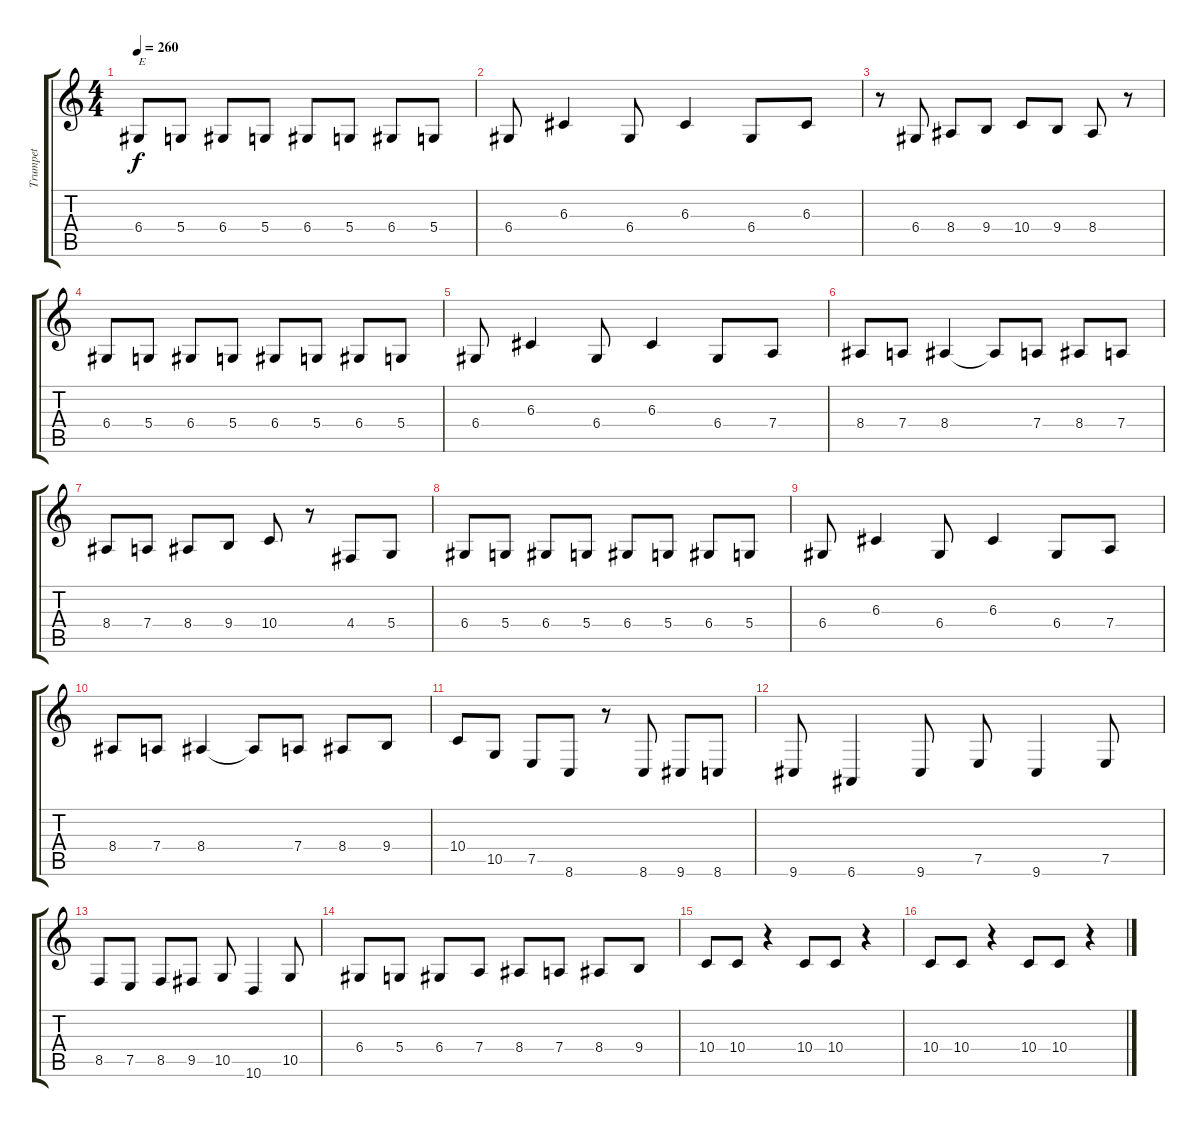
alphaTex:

\track ("Trumpet" "Trumpet") {instrument trumpet}
\staff {score tabs}
\tuning (E4 B3 G3 D3 A2 E2) {hide}
\ts (4 4)
\tempo 260
\clef g2
\ks c
6.4.8{txt "E" dy f} 5.4.8 6.4.8 5.4.8 6.4.8 5.4.8 6.4.8 5.4.8 |
6.4.8 6.3.4 6.4.8 6.3.4 6.4.8 6.3.8 |
r.8 6.4.8 8.4.8 9.4.8 10.4.8 9.4.8 8.4.8 r.8 |
6.4.8 5.4.8 6.4.8 5.4.8 6.4.8 5.4.8 6.4.8 5.4.8 |
6.4.8 6.3.4 6.4.8 6.3.4 6.4.8 7.4.8 |
8.4.8 7.4.8 8.4.4 8.4{t}.8 7.4.8 8.4.8 7.4.8 |
8.4.8 7.4.8 8.4.8 9.4.8 10.4.8 r.8 4.4.8 5.4.8 |
6.4.8 5.4.8 6.4.8 5.4.8 6.4.8 5.4.8 6.4.8 5.4.8 |
6.4.8 6.3.4 6.4.8 6.3.4 6.4.8 7.4.8 |
8.4.8 7.4.8 8.4.4 8.4{t}.8 7.4.8 8.4.8 9.4.8 |
10.4.8 10.5.8 7.5.8 8.6.8 r.8 8.6.8 9.6.8 8.6.8 |
9.6.8 6.6.4 9.6.8 7.5.8 9.6.4 7.5.8 |
8.5.8 7.5.8 8.5.8 9.5.8 10.5.8 10.6.4 10.5.8 |
6.4.8 5.4.8 6.4.8 7.4.8 8.4.8 7.4.8 8.4.8 9.4.8 |
10.4.8 10.4.8 r.4 10.4.8 10.4.8 r.4 |
10.4.8 10.4.8 r.4 10.4.8 10.4.8 r.4
